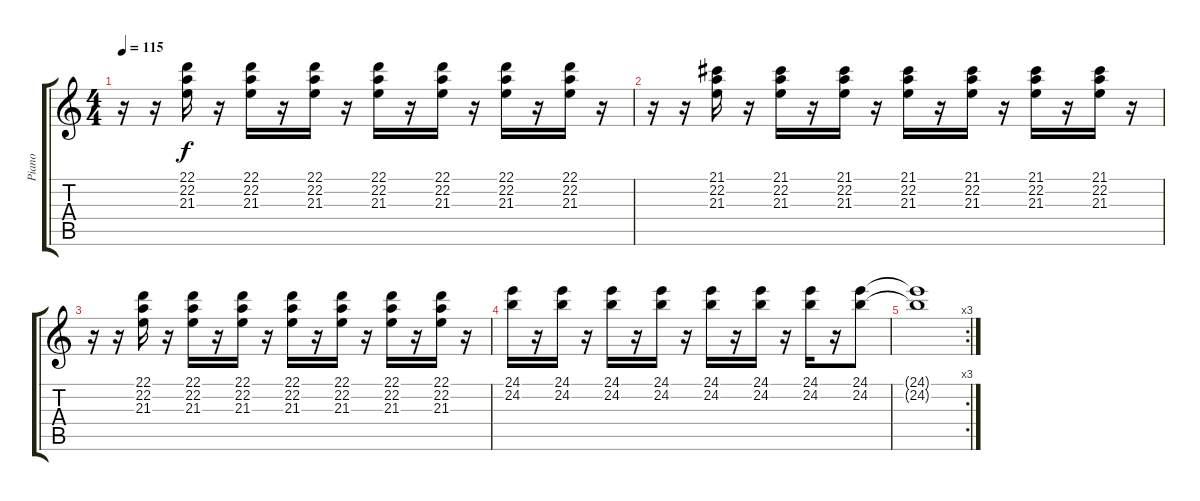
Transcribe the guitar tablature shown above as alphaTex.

\track ("Piano" "Piano") {instrument acousticgrandpiano}
\staff {score tabs}
\tuning (E4 B3 G3 D3 A2 E2) {hide}
\ts (4 4)
\tempo 115
\clef g2
\ks c
r.16{dy f} r.16 (22.1 22.2 21.3).16 r.16 (22.1 22.2 21.3).16 r.16 (22.1 22.2 21.3).16 r.16 (22.1 22.2 21.3).16 r.16 (22.1 22.2 21.3).16 r.16 (22.1 22.2 21.3).16 r.16 (22.1 22.2 21.3).16 r.16 |
r.16 r.16 (21.1 22.2 21.3).16 r.16 (21.1 22.2 21.3).16 r.16 (21.1 22.2 21.3).16 r.16 (21.1 22.2 21.3).16 r.16 (21.1 22.2 21.3).16 r.16 (21.1 22.2 21.3).16 r.16 (21.1 22.2 21.3).16 r.16 |
r.16 r.16 (22.1 22.2 21.3).16 r.16 (22.1 22.2 21.3).16 r.16 (22.1 22.2 21.3).16 r.16 (22.1 22.2 21.3).16 r.16 (22.1 22.2 21.3).16 r.16 (22.1 22.2 21.3).16 r.16 (22.1 22.2 21.3).16 r.16 |
(24.1 24.2).16 r.16 (24.1 24.2).16 r.16 (24.1 24.2).16 r.16 (24.1 24.2).16 r.16 (24.1 24.2).16 r.16 (24.1 24.2).16 r.16 (24.1 24.2).16 r.16 (24.1 24.2).8 |
\rc 3
(24.1{t} 24.2{t}).1
